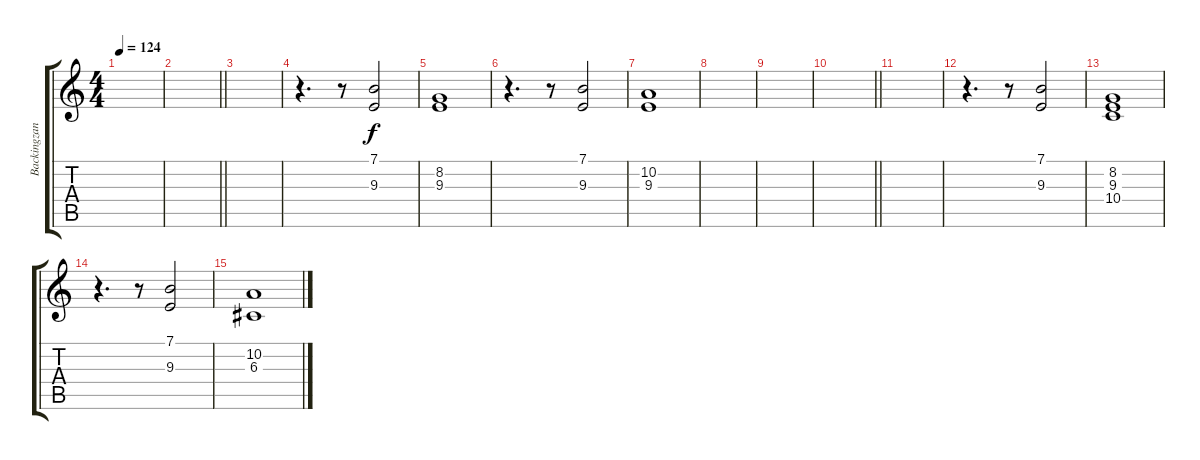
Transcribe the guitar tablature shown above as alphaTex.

\track ("Backingzang" "Backingzan") {instrument clarinet}
\staff {score tabs}
\tuning (E4 B3 G3 D3 A2 E2) {hide}
\ts (4 4)
\tempo 124
\clef g2
\ks c
|
\barLineRight lightlight
|
|
r.4{d} r.8 (7.1 9.3).2 |
(8.2 9.3).1 |
r.4{d} r.8 (7.1 9.3).2 |
(10.2 9.3).1 |
|
|
\barLineRight lightlight
|
|
r.4{d} r.8 (7.1 9.3).2 |
(8.2 9.3 10.4).1 |
r.4{d} r.8 (7.1 9.3).2 |
(10.2 6.3).1
